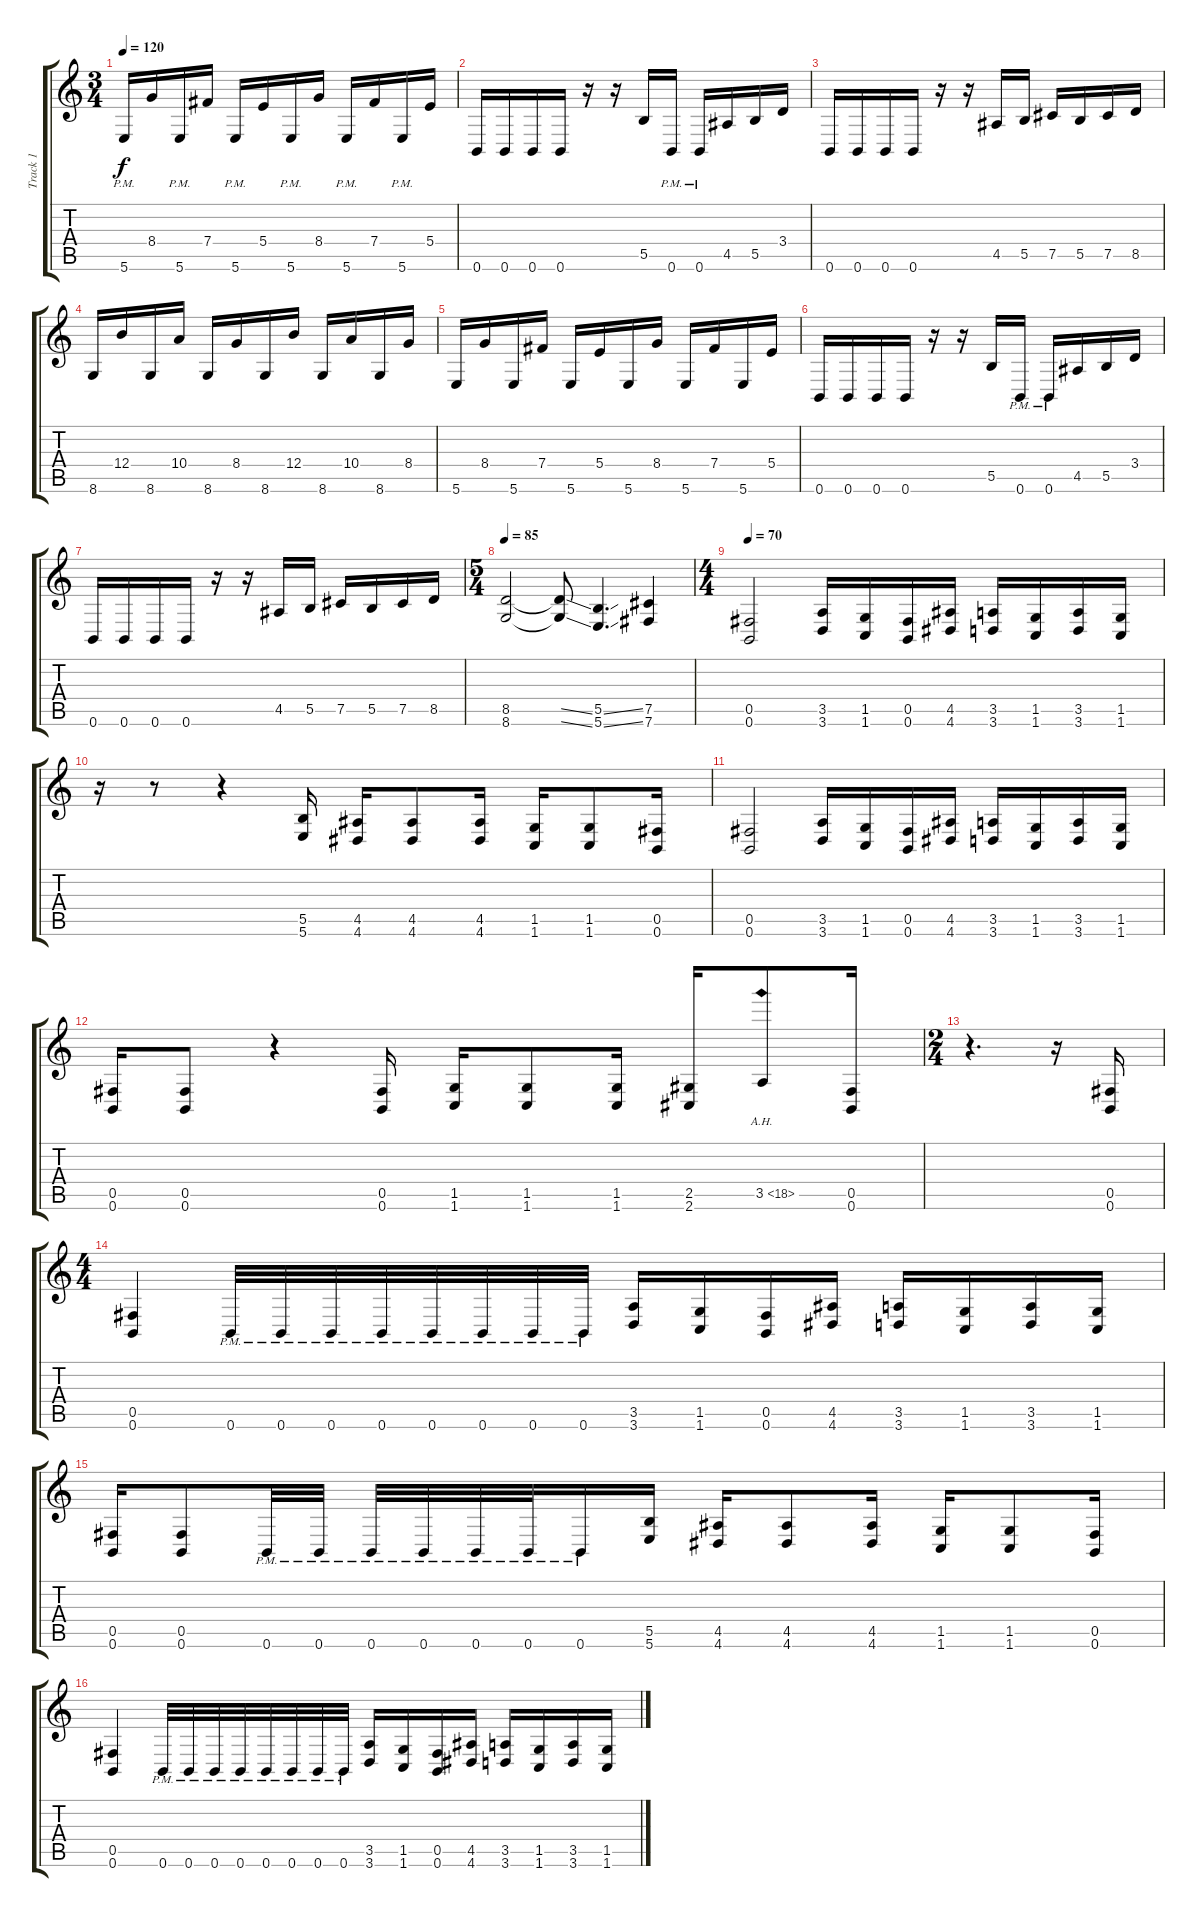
\track ("Track 1" "Track 1") {instrument distortionguitar}
\staff {score tabs}
\tuning (Db4 Ab3 E3 B2 Gb2 B1) {hide}
\ts (3 4)
\tempo 120
\clef g2
\ks c
5.6{pm}.16{dy f} 8.4.16 5.6{pm}.16 7.4.16 5.6{pm}.16 5.4.16 5.6{pm}.16 8.4.16 5.6{pm}.16 7.4.16 5.6{pm}.16 5.4.16 |
0.6.16 0.6.16 0.6.16 0.6.16 r.16 r.16 5.5.16 0.6{pm}.16 0.6{pm}.16 4.5.16 5.5.16 3.4.16 |
0.6.16 0.6.16 0.6.16 0.6.16 r.16 r.16 4.5.16 5.5.16 7.5.16 5.5.16 7.5.16 8.5.16 |
8.6.16 12.4.16 8.6.16 10.4.16 8.6.16 8.4.16 8.6.16 12.4.16 8.6.16 10.4.16 8.6.16 8.4.16 |
5.6.16 8.4.16 5.6.16 7.4.16 5.6.16 5.4.16 5.6.16 8.4.16 5.6.16 7.4.16 5.6.16 5.4.16 |
0.6.16 0.6.16 0.6.16 0.6.16 r.16 r.16 5.5.16 0.6{pm}.16 0.6{pm}.16 4.5.16 5.5.16 3.4.16 |
0.6.16 0.6.16 0.6.16 0.6.16 r.16 r.16 4.5.16 5.5.16 7.5.16 5.5.16 7.5.16 8.5.16 |
\ts (5 4)
\tempo 85
(8.5 8.6).2 (8.5{ss t} 8.6{ss t}).8 (5.5{ss} 5.6{ss}).4{d} (7.5 7.6).4 |
\ts (4 4)
\tempo 70
(0.5 0.6).2 (3.5 3.6).16 (1.5 1.6).16 (0.5 0.6).16 (4.5 4.6).16 (3.5 3.6).16 (1.5 1.6).16 (3.5 3.6).16 (1.5 1.6).16 |
r.16 r.8 r.4 (5.5 5.6).16 (4.5 4.6).16 (4.5 4.6).8 (4.5 4.6).16 (1.5 1.6).16 (1.5 1.6).8 (0.5 0.6).16 |
(0.5 0.6).2 (3.5 3.6).16 (1.5 1.6).16 (0.5 0.6).16 (4.5 4.6).16 (3.5 3.6).16 (1.5 1.6).16 (3.5 3.6).16 (1.5 1.6).16 |
(0.5 0.6).16 (0.5 0.6).8 r.4 (0.5 0.6).16 (1.5 1.6).16 (1.5 1.6).8 (1.5 1.6).16 (2.5 2.6).16 3.5{ah 15}.8 (0.5 0.6).16 |
\ts (2 4)
r.4{d} r.16 (0.5 0.6).16 |
\ts (4 4)
(0.5 0.6).4 0.6{pm}.32 0.6{pm}.32 0.6{pm}.32 0.6{pm}.32 0.6{pm}.32 0.6{pm}.32 0.6{pm}.32 0.6{pm}.32 (3.5 3.6).16 (1.5 1.6).16 (0.5 0.6).16 (4.5 4.6).16 (3.5 3.6).16 (1.5 1.6).16 (3.5 3.6).16 (1.5 1.6).16 |
(0.5 0.6).16 (0.5 0.6).8 0.6{pm}.32 0.6{pm}.32 0.6{pm}.32 0.6{pm}.32 0.6{pm}.32 0.6{pm}.32 0.6{pm}.16 (5.5 5.6).16 (4.5 4.6).16 (4.5 4.6).8 (4.5 4.6).16 (1.5 1.6).16 (1.5 1.6).8 (0.5 0.6).16 |
(0.5 0.6).4 0.6{pm}.32 0.6{pm}.32 0.6{pm}.32 0.6{pm}.32 0.6{pm}.32 0.6{pm}.32 0.6{pm}.32 0.6{pm}.32 (3.5 3.6).16 (1.5 1.6).16 (0.5 0.6).16 (4.5 4.6).16 (3.5 3.6).16 (1.5 1.6).16 (3.5 3.6).16 (1.5 1.6).16
